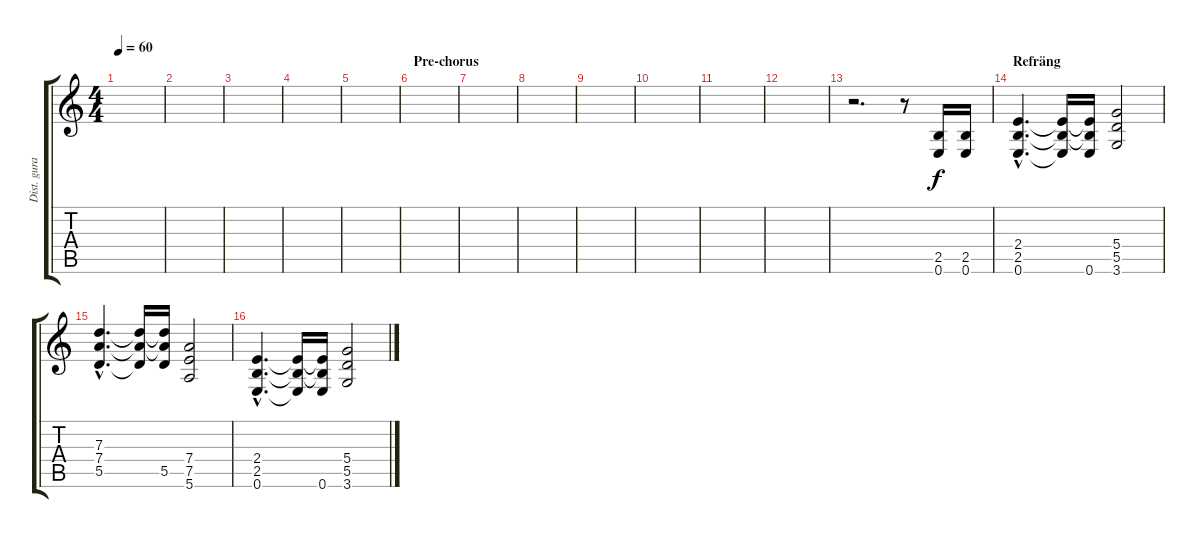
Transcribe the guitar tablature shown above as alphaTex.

\track ("Dist. gura" "Dist. gura") {instrument distortionguitar}
\staff {score tabs}
\tuning (E4 B3 G3 D3 A2 E2) {hide}
\ts (4 4)
\tempo 60
\clef g2
\ks c
|
|
|
|
|
\section ("" "Pre-chorus")
|
|
|
|
|
|
|
r.2{d} r.8 (2.5 0.6).16 (2.5 0.6).16 |
\section ("" "Refräng")
(2.4{hac} 2.5{hac} 0.6{hac}).4{d} (2.4{t} 2.5{t} 0.6{t}).16 (2.4{t} 2.5{t} 0.6).16 (5.4 5.5 3.6).2 |
(7.3{hac} 7.4{hac} 5.5{hac}).4{d} (7.3{t} 7.4{t} 5.5{t}).16 (7.3{t} 7.4{t} 5.5).16 (7.4 7.5 5.6).2 |
(2.4{hac} 2.5{hac} 0.6{hac}).4{d} (2.4{t} 2.5{t} 0.6{t}).16 (2.4{t} 2.5{t} 0.6).16 (5.4 5.5 3.6).2
